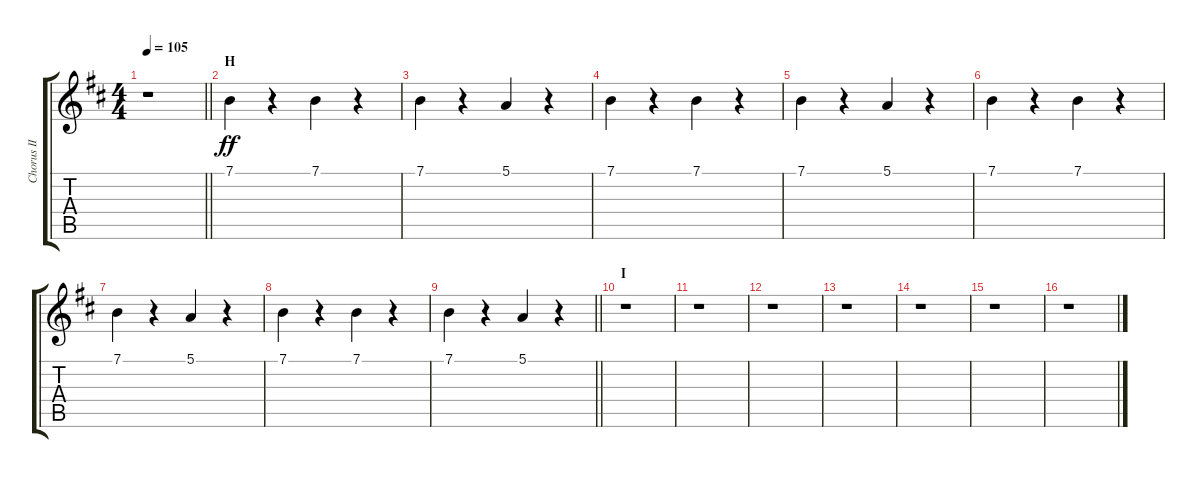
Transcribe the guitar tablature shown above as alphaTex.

\track ("Chorus II" "Chorus II") {instrument voiceoohs}
\staff {score tabs}
\tuning (E4 B3 G3 D3 A2 E2) {hide}
\ts (4 4)
\tempo 105
\clef g2
\barLineRight lightlight
\ks d
r.1{dy ff} |
\section ("" "H")
7.1.4 r.4 7.1.4 r.4 |
7.1.4 r.4 5.1.4 r.4 |
7.1.4 r.4 7.1.4 r.4 |
7.1.4 r.4 5.1.4 r.4 |
7.1.4 r.4 7.1.4 r.4 |
7.1.4 r.4 5.1.4 r.4 |
7.1.4 r.4 7.1.4 r.4 |
\barLineRight lightlight
7.1.4 r.4 5.1.4 r.4 |
\section ("" "I")
r.1 |
r.1 |
r.1 |
r.1 |
r.1 |
r.1 |
r.1
